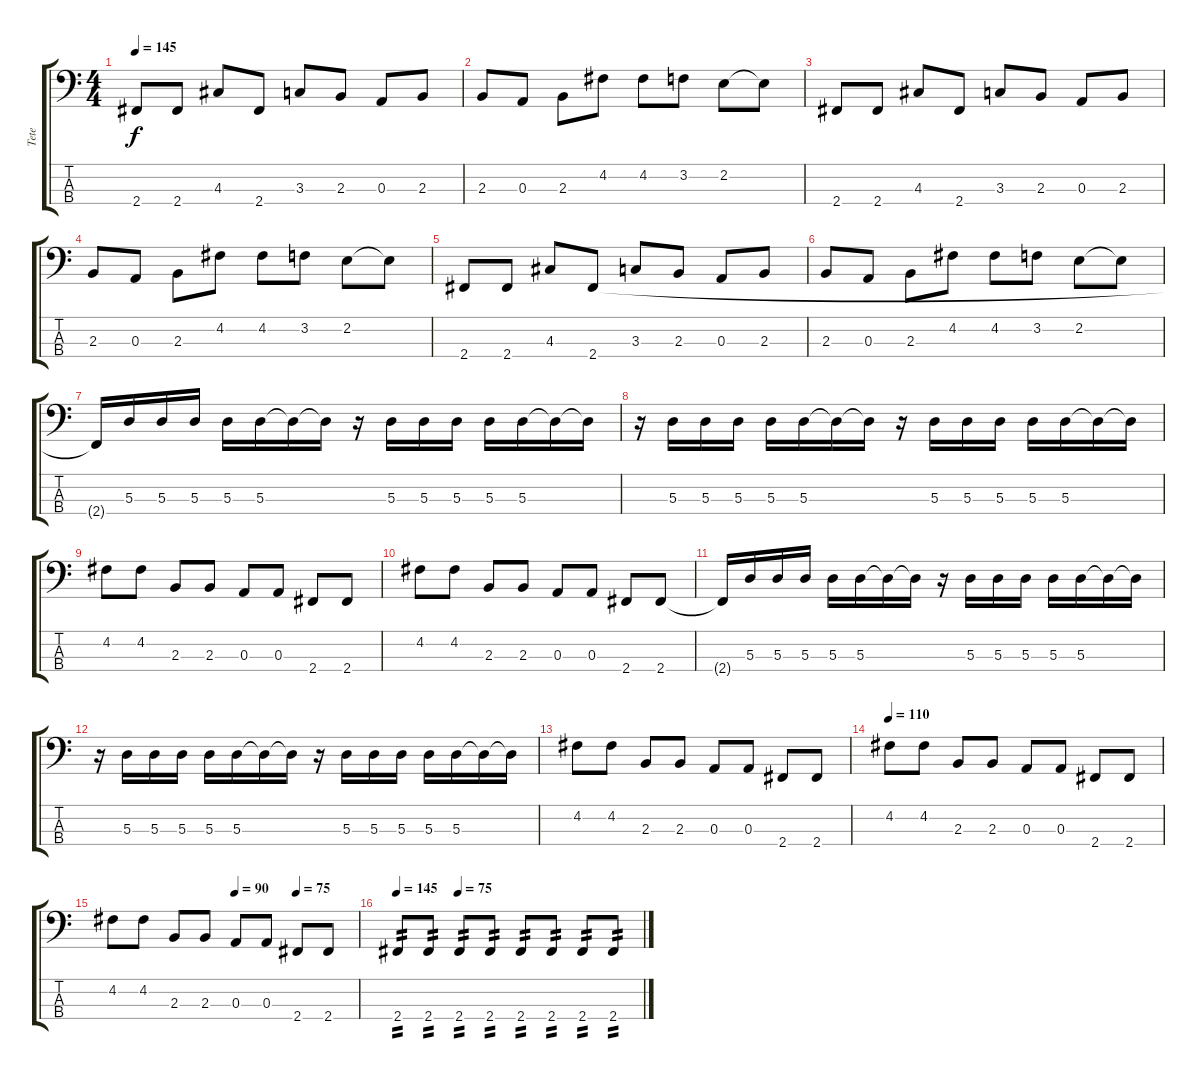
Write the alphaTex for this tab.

\track ("Tete" "Tete") {instrument electricbassfinger}
\staff {score tabs}
\tuning (G2 D2 A1 E1) {hide}
\ts (4 4)
\tempo 145
\clef f4
\ks c
2.4.8{dy f} 2.4.8 4.3.8 2.4.8 3.3.8 2.3.8 0.3.8 2.3.8 |
2.3.8 0.3.8 2.3.8 4.2.8 4.2.8 3.2.8 2.2.8 2.2{t}.8 |
2.4.8 2.4.8 4.3.8 2.4.8 3.3.8 2.3.8 0.3.8 2.3.8 |
2.3.8 0.3.8 2.3.8 4.2.8 4.2.8 3.2.8 2.2.8 2.2{t}.8 |
2.4.8 2.4.8 4.3.8 2.4.8 3.3.8 2.3.8 0.3.8 2.3.8 |
2.3.8 0.3.8 2.3.8 4.2.8 4.2.8 3.2.8 2.2.8 2.2{t}.8 |
2.4{t}.16 5.3.16 5.3.16 5.3.16 5.3.16 5.3.16 5.3{t}.16 5.3{t}.16 r.16 5.3.16 5.3.16 5.3.16 5.3.16 5.3.16 5.3{t}.16 5.3{t}.16 |
r.16 5.3.16 5.3.16 5.3.16 5.3.16 5.3.16 5.3{t}.16 5.3{t}.16 r.16 5.3.16 5.3.16 5.3.16 5.3.16 5.3.16 5.3{t}.16 5.3{t}.16 |
4.2.8 4.2.8 2.3.8 2.3.8 0.3.8 0.3.8 2.4.8 2.4.8 |
4.2.8 4.2.8 2.3.8 2.3.8 0.3.8 0.3.8 2.4.8 2.4.8 |
2.4{t}.16 5.3.16 5.3.16 5.3.16 5.3.16 5.3.16 5.3{t}.16 5.3{t}.16 r.16 5.3.16 5.3.16 5.3.16 5.3.16 5.3.16 5.3{t}.16 5.3{t}.16 |
r.16 5.3.16 5.3.16 5.3.16 5.3.16 5.3.16 5.3{t}.16 5.3{t}.16 r.16 5.3.16 5.3.16 5.3.16 5.3.16 5.3.16 5.3{t}.16 5.3{t}.16 |
4.2.8 4.2.8 2.3.8 2.3.8 0.3.8 0.3.8 2.4.8 2.4.8 |
\tempo 110
4.2.8 4.2.8 2.3.8 2.3.8 0.3.8 0.3.8 2.4.8 2.4.8 |
\tempo (90 0.5)
\tempo (75 0.75)
4.2.8 4.2.8 2.3.8 2.3.8 0.3.8 0.3.8 2.4.8 2.4.8 |
\tempo 145
\tempo (75 0.25)
2.4.8{tp 2} 2.4.8{tp 2} 2.4.8{tp 2} 2.4.8{tp 2} 2.4.8{tp 2} 2.4.8{tp 2} 2.4.8{tp 2} 2.4.8{tp 2}
